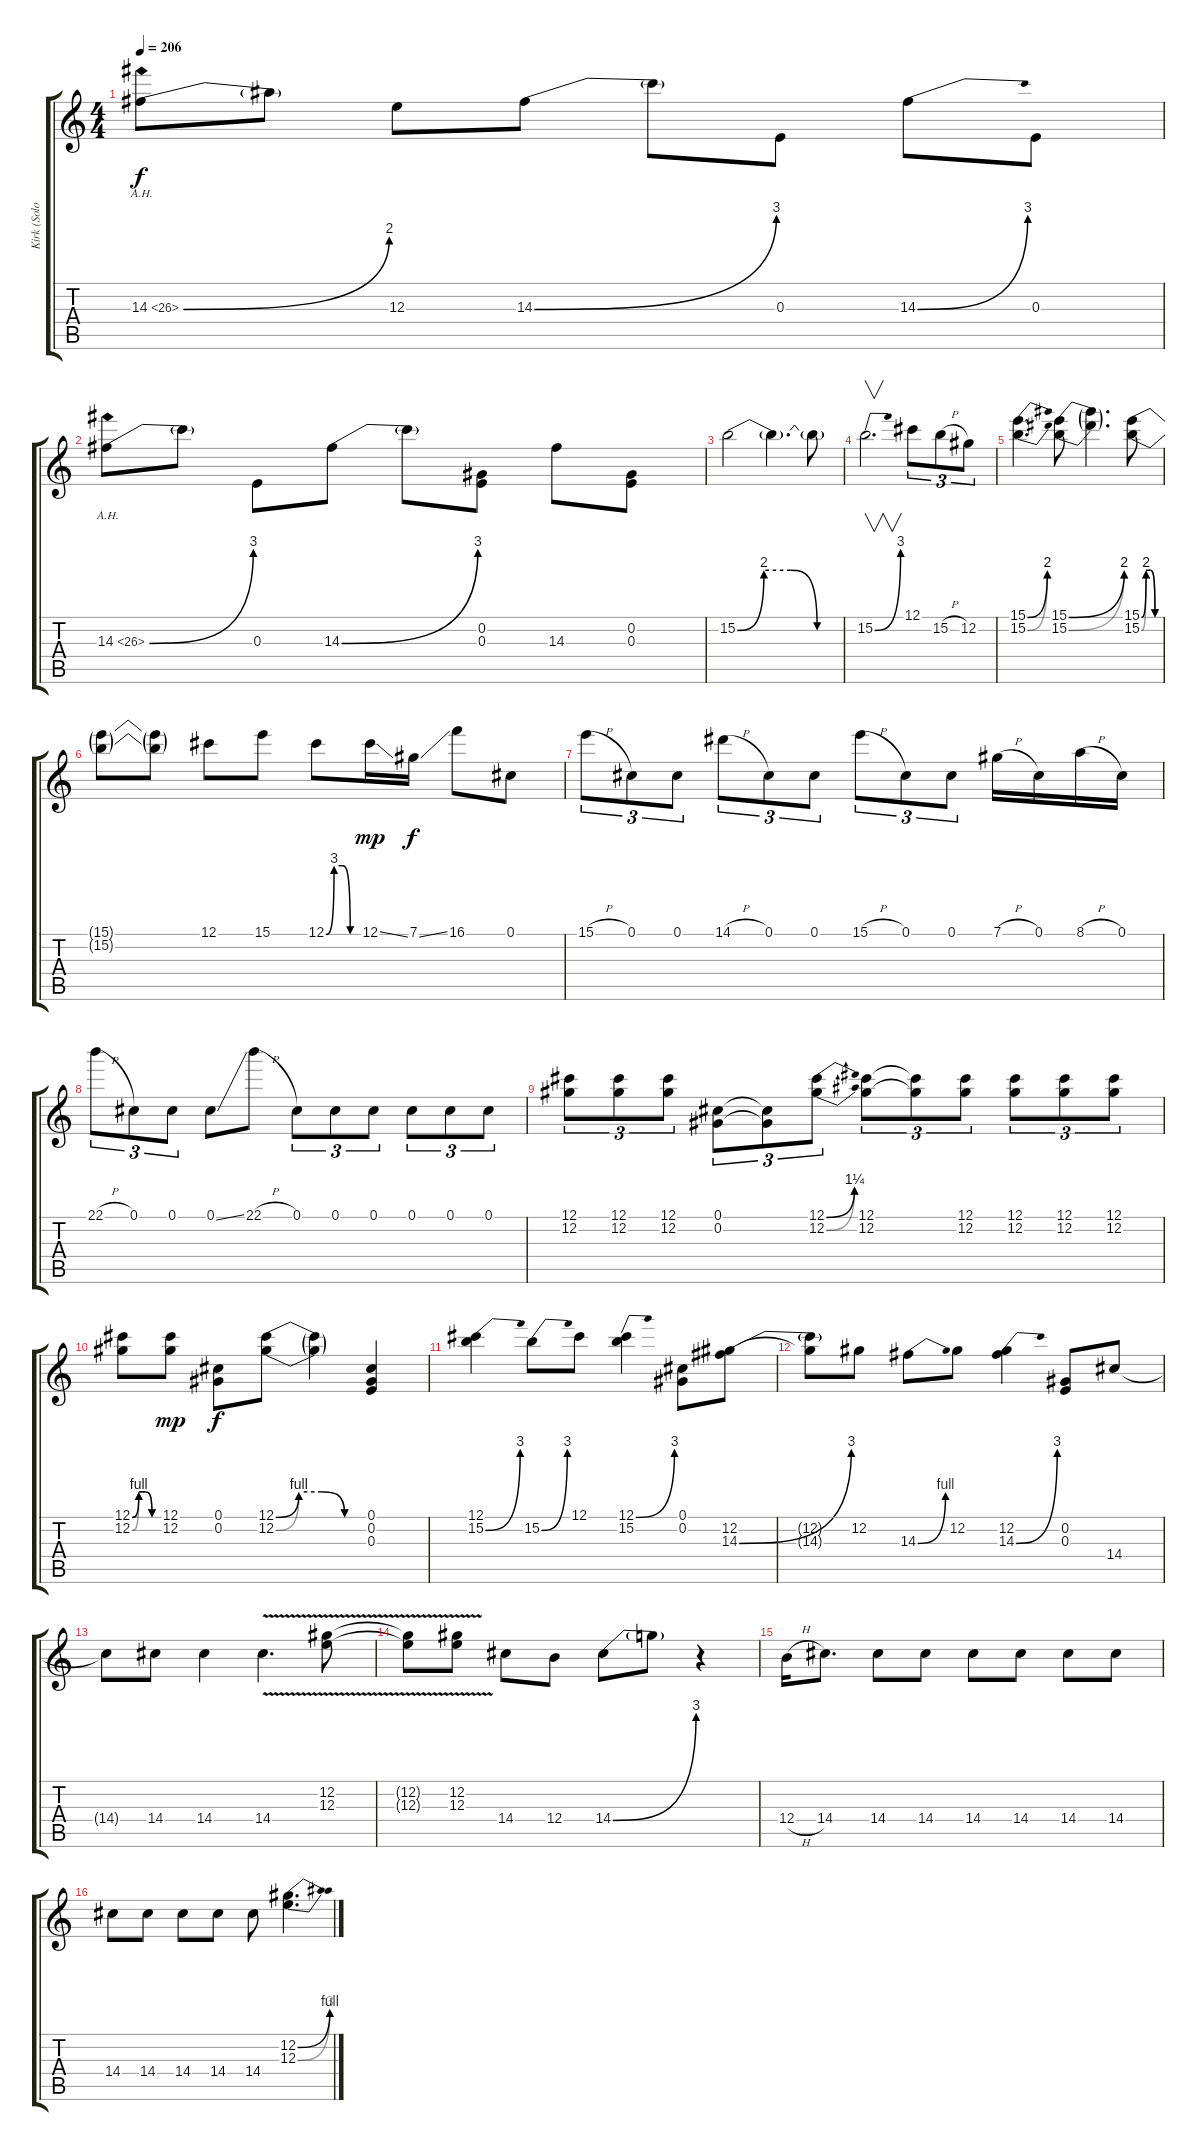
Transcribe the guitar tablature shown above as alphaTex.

\track ("Kirk (Solo Guitar)" "Kirk (Solo") {instrument distortionguitar}
\staff {score tabs}
\tuning (Db4 Ab3 E3 B2 Gb2 Db2) {hide}
\ts (4 4)
\tempo 206
\clef g2
\ks c
14.3{be (bend 0 0 60 8) ah 12}.8{dy f} 14.3{t}.8 12.3.8 14.3{be (bend 0 0 60 12)}.8 14.3{t}.8 0.3.8 14.3{be (bend 0 0 60 12)}.8 0.3.8 |
14.3{be (bend 0 0 60 12) ah 12}.8 14.3{t}.8 0.3.8 14.3{be (bend 0 0 60 12)}.8 14.3{t}.8 (0.2 0.3).8 14.3.8 (0.2 0.3).8 |
15.2{be (custom 0 0 15 8 30 8 45 0 60 0)}.2 15.2{t}.4{d} 15.2{t}.8 |
15.2{be (bend 0 0 60 12)}.2{v d} 12.1.8{tu (3 2)} 15.2{h}.8{tu (3 2)} 12.2.8{tu (3 2)} |
(15.1{be (bend 0 0 60 8)} 15.2{be (bend 0 0 60 8)}).4{d} (15.1{be (bend 0 0 60 8)} 15.2{be (bend 0 0 60 8)}).8 (15.1{t} 15.2{t}).4{d} (15.1{be (custom 0 0 15 8 30 8 45 0 60 0)} 15.2{be (custom 0 0 15 8 30 8 45 0 60 0)}).8 |
(15.1{t} 15.2{t}).8 (15.1{t} 15.2{t}).8 12.1.8 15.1.8 12.1{be (custom 0 0 15 12 30 12 45 0 60 0)}.8 12.1{ss}.16{dy mp} 7.1{ss}.16{dy f} 16.1.8 0.1.8 |
15.1{h}.8{tu (3 2)} 0.1.8{tu (3 2)} 0.1.8{tu (3 2)} 14.1{h}.8{tu (3 2)} 0.1.8{tu (3 2)} 0.1.8{tu (3 2)} 15.1{h}.8{tu (3 2)} 0.1.8{tu (3 2)} 0.1.8{tu (3 2)} 7.1{h}.16 0.1.16 8.1{h}.16 0.1.16 |
22.1{h}.8{tu (3 2)} 0.1.8{tu (3 2)} 0.1.8{tu (3 2)} 0.1{ss}.8 22.1{h}.8 0.1.8{tu (3 2)} 0.1.8{tu (3 2)} 0.1.8{tu (3 2)} 0.1.8{tu (3 2)} 0.1.8{tu (3 2)} 0.1.8{tu (3 2)} |
(12.1 12.2).8{tu (3 2)} (12.1 12.2).8{tu (3 2)} (12.1 12.2).8{tu (3 2)} (0.1 0.2).8{tu (3 2)} (0.1{t} 0.2{t}).8{tu (3 2)} (12.1{be (bend 0 0 60 5)} 12.2{be (bend 0 0 60 5)}).8{tu (3 2)} (12.1 12.2).8{tu (3 2)} (12.1{t} 12.2{t}).8{tu (3 2)} (12.1 12.2).8{tu (3 2)} (12.1 12.2).8{tu (3 2)} (12.1 12.2).8{tu (3 2)} (12.1 12.2).8{tu (3 2)} |
(12.1{be (custom 0 0 15 4 30 4 45 0 60 0)} 12.2{be (custom 0 0 15 4 30 4 45 0 60 0)}).8 (12.1 12.2).8{dy mp} (0.1 0.2).8{dy f} (12.1{be (custom 0 0 15 4 30 4 45 0 60 0)} 12.2{be (custom 0 0 15 4 30 4 45 0 60 0)}).8 (12.1{t} 12.2{t}).4 (0.1 0.2 0.3).4 |
(12.1 15.2{be (bend 0 0 60 12)}).4 15.2{be (bend 0 0 60 12)}.8 12.1.8 (12.1{be (bend 0 0 60 12)} 15.2).4 (0.1 0.2).8 (12.2 14.3{be (bend 0 0 60 12)}).8 |
(12.2{t} 14.3{t}).8 12.2.8 14.3{be (bend 0 0 60 4)}.8 12.2.8 (12.2 14.3{be (bend 0 0 60 12)}).4 (0.2 0.3).8 14.4.8 |
14.4{t}.8 14.4.8 14.4.4 14.4{v}.4{d} (12.2{v} 12.3{v}).8 |
(12.2{t} 12.3{t}).8 (12.2{v} 12.3{v}).8 14.4.8 12.4.8 14.4{be (bend 0 0 60 12)}.8 14.4{t}.8 r.4 |
12.4{h}.16 14.4.8{d} 14.4.8 14.4.8 14.4.8 14.4.8 14.4.8 14.4.8 |
14.4.8 14.4.8 14.4.8 14.4.8 14.4.8 (12.2{be (bend 0 0 60 4)} 12.3{be (bend 0 0 60 12)}).4{d}
